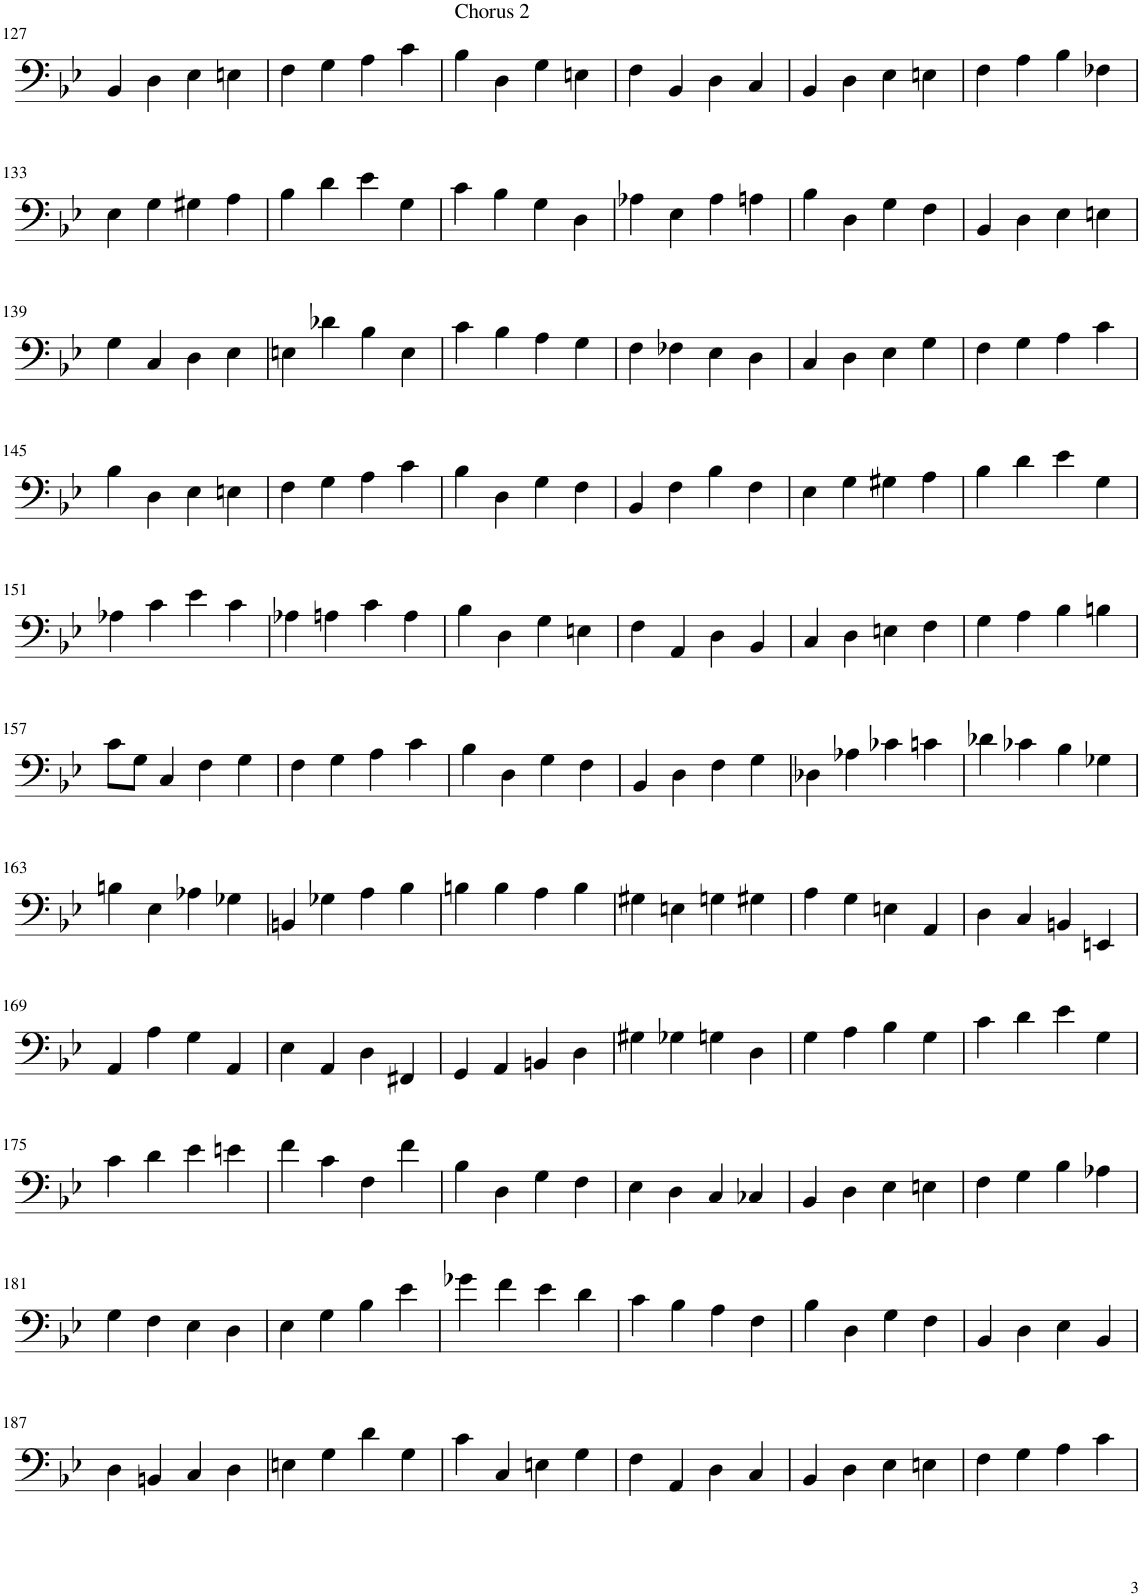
**kern
*part1
*staff1
*I"Piano
*I'Pno.
!!LO:PB:g=z
*clefF4
*k[b-e-]
*M4/4
=127
4BB-/
4D\
4E-\
4En\
=128
4F\
4G\
4A\
4c\
=129
!LO:TX:a:t=Chorus 2
4B-\
4D\
4G\
4En\
=130
4F\
4BB-/
4D\
4C/
=131
4BB-/
4D\
4E-\
4En\
=132
4F\
4A\
4B-\
4F-X\
!!LO:LB:g=z
=133
4E-\
4G\
4G#X\
4A\
=134
4B-\
4d\
4e-\
4G\
=135
4c\
4B-\
4G\
4D\
=136
4A-X\
4E-\
4A-\
4An\
=137
4B-\
4D\
4G\
4F\
=138
4BB-/
4D\
4E-\
4En\
!!LO:LB:g=z
=139
4G\
4C/
4D\
4E-\
=140
4En\
4d-X\
4B-\
4E\
=141
4c\
4B-\
4A\
4G\
=142
4F\
4F-X\
4E-\
4D\
=143
4C/
4D\
4E-\
4G\
=144
4F\
4G\
4A\
4c\
!!LO:LB:g=z
=145
4B-\
4D\
4E-\
4En\
=146
4F\
4G\
4A\
4c\
=147
4B-\
4D\
4G\
4F\
=148
4BB-/
4F\
4B-\
4F\
=149
4E-\
4G\
4G#X\
4A\
=150
4B-\
4d\
4e-\
4G\
!!LO:LB:g=z
=151
4A-X\
4c\
4e-\
4c\
=152
4A-X\
4An\
4c\
4A\
=153
4B-\
4D\
4G\
4En\
=154
4F\
4AA/
4D\
4BB-/
=155
4C/
4D\
4En\
4F\
=156
4G\
4A\
4B-\
4Bn\
!!LO:LB:g=z
=157
8c\L
8G\J
4C/
4F\
4G\
=158
4F\
4G\
4A\
4c\
=159
4B-\
4D\
4G\
4F\
=160
4BB-/
4D\
4F\
4G\
=161
4D-X\
4A-X\
4c-X\
4cn\
=162
4d-X\
4c-X\
4B-\
4G-X\
!!LO:LB:g=z
=163
4Bn\
4E-\
4A-X\
4G-X\
=164
4BBn/
4G-X\
4A\
4B-\
=165
4Bn\
4B\
4A\
4B\
=166
4G#X\
4En\
4Gn\
4G#X\
=167
4A\
4G\
4En\
4AA/
=168
4D\
4C/
4BBn/
4EEn/
!!LO:LB:g=z
=169
4AA/
4A\
4G\
4AA/
=170
4E-\
4AA/
4D\
4FF#X/
=171
4GG/
4AA/
4BBn/
4D\
=172
4G#X\
4G-X\
4Gn\
4D\
=173
4G\
4A\
4B-\
4G\
=174
4c\
4d\
4e-\
4G\
!!LO:LB:g=z
=175
4c\
4d\
4e-\
4en\
=176
4f\
4c\
4F\
4f\
=177
4B-\
4D\
4G\
4F\
=178
4E-\
4D\
4C/
4C-X/
=179
4BB-/
4D\
4E-\
4En\
=180
4F\
4G\
4B-\
4A-X\
!!LO:LB:g=z
=181
4G\
4F\
4E-\
4D\
=182
4E-\
4G\
4B-\
4e-\
=183
4g-X\
4f\
4e-\
4d\
=184
4c\
4B-\
4A\
4F\
=185
4B-\
4D\
4G\
4F\
=186
4BB-/
4D\
4E-\
4BB-/
!!LO:LB:g=z
=187
4D\
4BBn/
4C/
4D\
=188
4En\
4G\
4d\
4G\
=189
4c\
4C/
4En\
4G\
=190
4F\
4AA/
4D\
4C/
=191
4BB-/
4D\
4E-\
4En\
=192
4F\
4G\
4A\
4c\
=
*-
